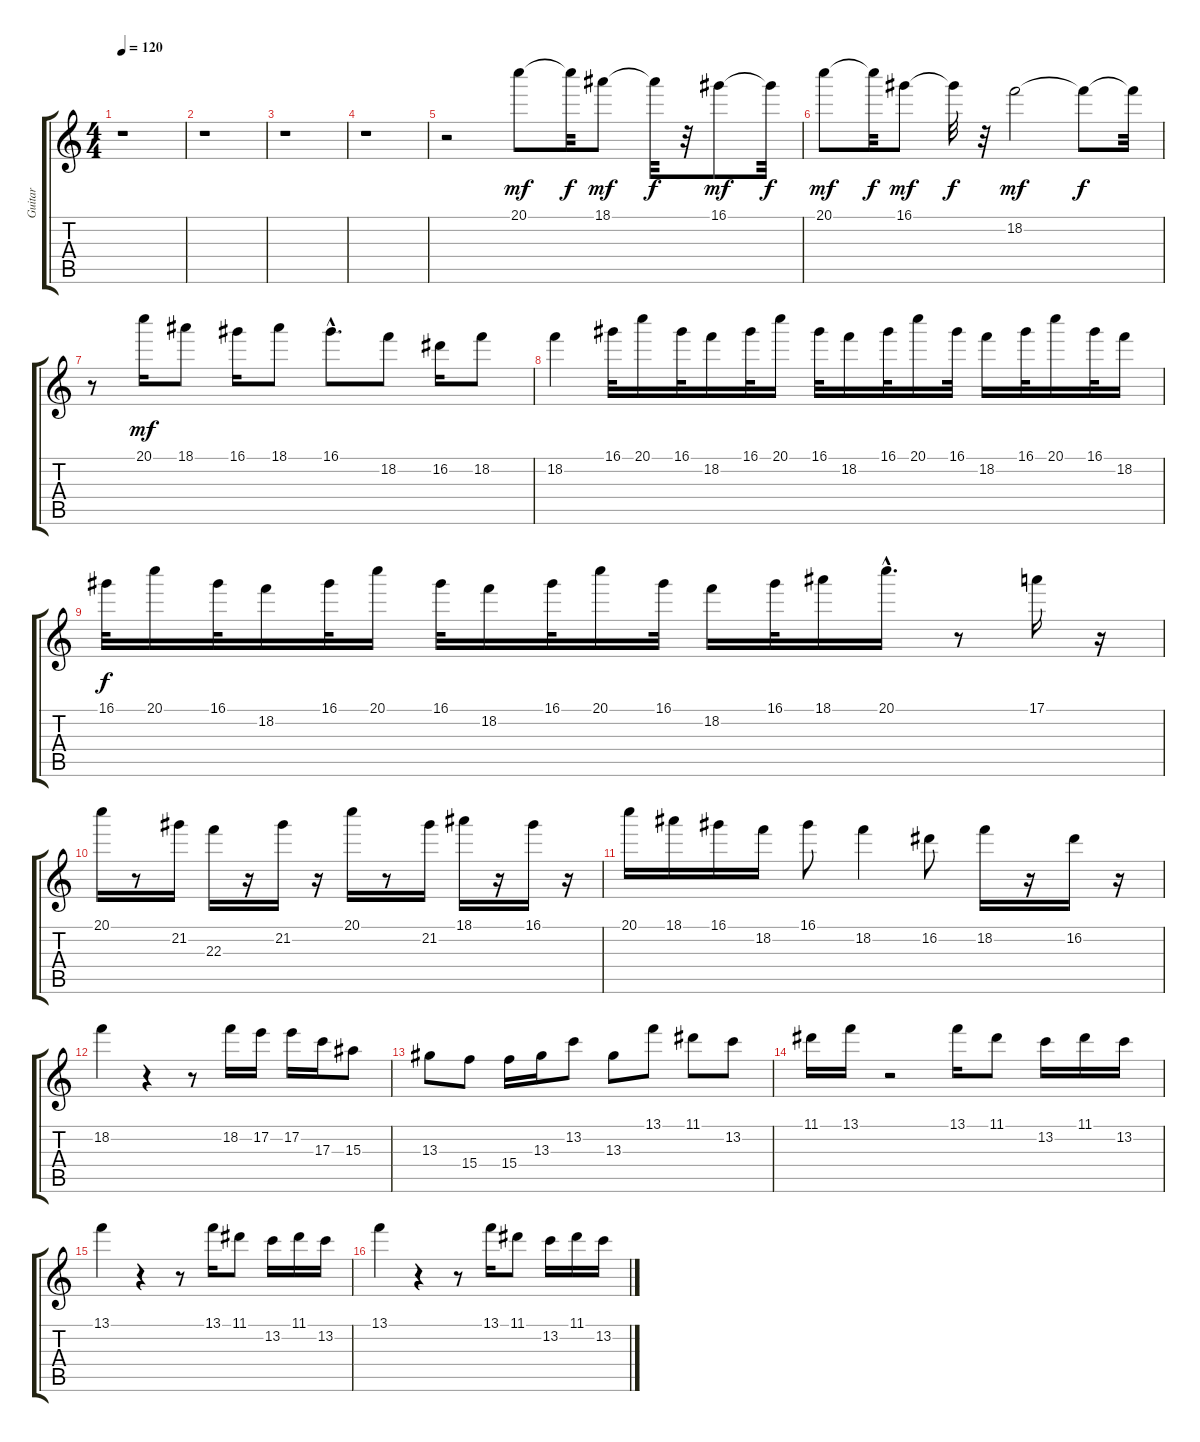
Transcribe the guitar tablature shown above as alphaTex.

\track ("Guitar" "Guitar") {instrument overdrivenguitar}
\staff {score tabs}
\tuning (E4 B3 G3 D3 A2 E2) {hide}
\ts (4 4)
\tempo 120
\clef g2
\ks c
r.1{dy mf instrument overdrivenguitar} |
r.1 |
r.1 |
r.1 |
r.2 20.1.8{volume 11} 20.1{t}.32{dy f} 18.1.8{dy mf} 18.1{t}.32{dy f} r.32 16.1.8{dy mf} 16.1{t}.32{dy f} |
20.1.8{dy mf} 20.1{t}.32{dy f} 16.1.8{dy mf} 16.1{t}.32{dy f} r.32 18.2.2{dy mf} 18.2{t}.8{dy f} 18.2{t}.32 |
r.8 20.1.16{dy mf} 18.1.8 16.1.16 18.1.8 16.1{hac}.8{d} 18.2.8 16.2.16 18.2.8 |
18.2.4 16.1.32 20.1.16 16.1.32 18.2.16 16.1.32 20.1.16 16.1.32 18.2.16 16.1.32 20.1.16 16.1.32 18.2.16 16.1.32 20.1.16 16.1.32 18.2.16 |
16.1.32{dy f} 20.1.16 16.1.32 18.2.16 16.1.32 20.1.16 16.1.32 18.2.16 16.1.32 20.1.16 16.1.32 18.2.16 16.1.32 18.1.16 20.1{hac}.16{d} r.8 17.1.16 r.16 |
20.1.16 r.8 21.2.16 22.3.16 r.16 21.2.16 r.16 20.1.16 r.8 21.2.16 18.1.16 r.16 16.1.16 r.16 |
20.1.16 18.1.16 16.1.16 18.2.16 16.1.8 18.2.4 16.2.8 18.2.16 r.16 16.2.16 r.16 |
18.2.4 r.4 r.8 18.2.16 17.2.16 17.2.16 17.3.16 15.3.8 |
13.3.8 15.4.8 15.4.16 13.3.16 13.2.8 13.3.8 13.1.8 11.1.8 13.2.8 |
11.1.16 13.1.16 r.2 13.1.16 11.1.8 13.2.16 11.1.16 13.2.16 |
13.1.4 r.4 r.8 13.1.16 11.1.8 13.2.16 11.1.16 13.2.16 |
13.1.4 r.4 r.8 13.1.16 11.1.8 13.2.16 11.1.16 13.2.16
